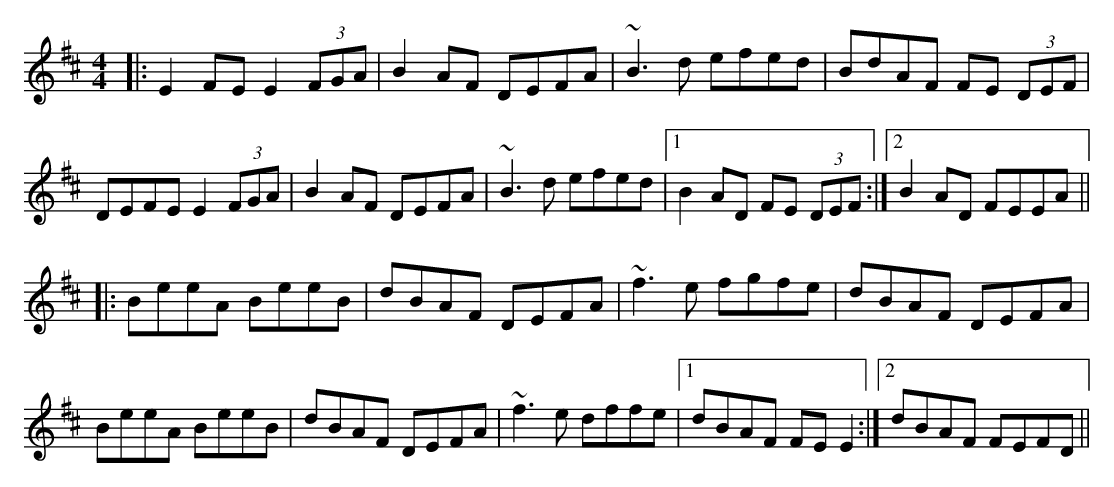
X:1
M:4/4
K:Edor
|:E2FE E2 (3FGA|B2AF DEFA|~B3d efed|BdAF FE (3DEF|
DEFE E2 (3FGA|B2AF DEFA|~B3d efed|1 B2AD FE (3DEF:|2 B2AD FEEA||
|:BeeA BeeB|dBAF DEFA|~f3e fgfe|dBAF DEFA|
BeeA BeeB|dBAF DEFA|~f3e dffe|1 dBAF FEE2:|2 dBAF FEFD||
